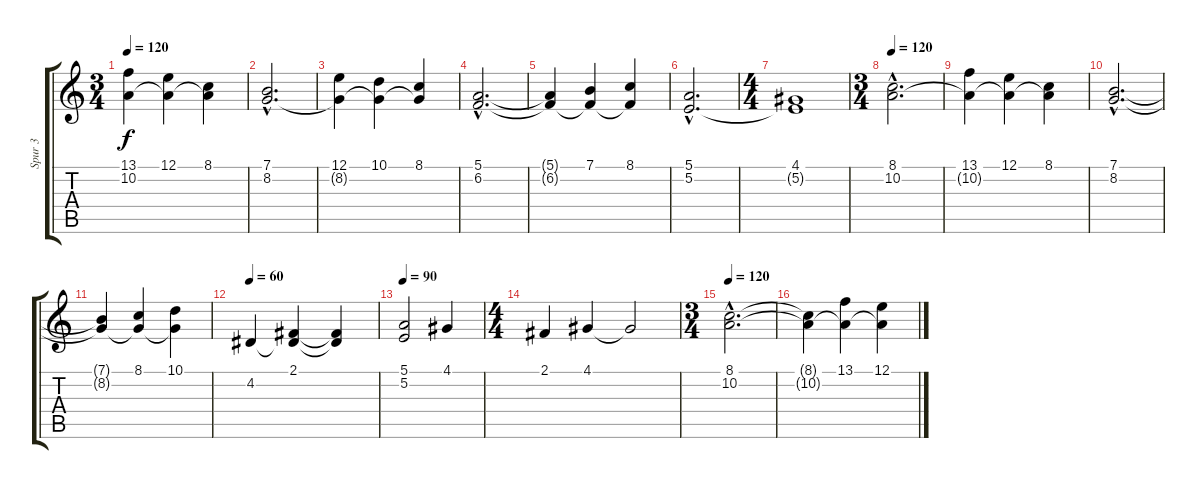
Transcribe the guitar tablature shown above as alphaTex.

\track ("Spur 3" "Spur 3") {instrument brightacousticpiano}
\staff {score tabs}
\tuning (E4 B3 G3 D3 A2 E2) {hide}
\ts (3 4)
\tempo 120
\clef g2
\ks c
(13.1 10.2{t}).4{dy f} (12.1 10.2{t}).4 (8.1 10.2{t}).4 |
(7.1{hac} 8.2{hac}).2{d} |
(12.1 8.2{t}).4 (10.1 8.2{t}).4 (8.1 8.2{t}).4 |
(5.1{hac} 6.2{hac}).2{d} |
(5.1{t} 6.2{t}).4 (7.1 6.2{t}).4 (8.1 6.2{t}).4 |
(5.1{hac} 5.2{hac}).2{d} |
\ts (4 4)
(4.1 5.2{t}).1 |
\ts (3 4)
\tempo 120
(8.1{hac} 10.2{hac}).2{d} |
(13.1 10.2{t}).4 (12.1 10.2{t}).4 (8.1 10.2{t}).4 |
(7.1{hac} 8.2{hac}).2{d} |
(7.1{t} 8.2{t}).4 (8.1 8.2{t}).4 (10.1 8.2{t}).4 |
\tempo 70
\tempo 60
4.2.4 (2.1 4.2{t}).4 (2.1{t} 4.2{t}).4 |
\tempo 90
(5.1 5.2).2 4.1.4 |
\ts (4 4)
2.1.4 4.1.4 4.1{t}.2 |
\ts (3 4)
\tempo 120
(8.1{hac} 10.2{hac}).2{d} |
(8.1{t} 10.2{t}).4 (13.1 10.2{t}).4 (12.1 10.2{t}).4
